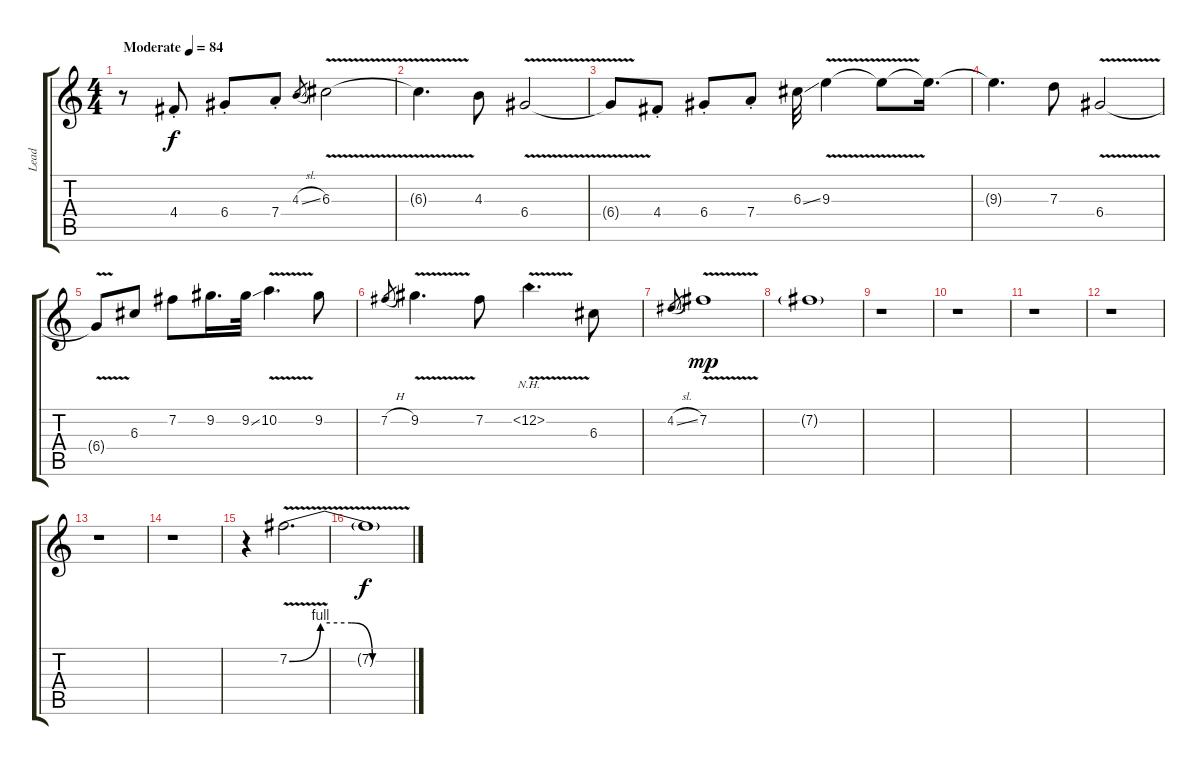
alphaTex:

\track ("Lead" "Lead") {instrument overdrivenguitar}
\staff {score tabs}
\tuning (E4 B3 G3 D3 A2 E2) {hide}
\ts (4 4)
\tempo (84 "Moderate")
\clef g2
\ks c
r.8{dy f instrument overdrivenguitar} 4.4{st}.8 6.4{st}.8 7.4{st}.8 4.3{sl}.8{gr} 6.3{v}.2 |
6.3{t}.4{d} 4.3.8 6.4{v}.2 |
6.4{t}.8 4.4{st}.8 6.4{st}.8 7.4{st}.8 6.3{ss}.32 9.3{v}.4 9.3{t}.8 9.3{t}.16{d} |
9.3{t}.4{d} 7.3.8 6.4{v}.2 |
6.4{t}.8 6.3.8 7.2.8 9.2.16{d} 9.2{ss}.32 10.2{v}.4{d} 9.2.8 |
7.2{h}.8{gr} 9.2{v}.4{d} 7.2.8 6.2{nh v}.4{d} 6.3.8 |
4.2{sl}.8{gr} 7.2{v}.1{dy mp} |
7.2{g}.1 |
r.1 |
r.1 |
r.1 |
r.1 |
r.1 |
r.1 |
r.4 7.2{be (custom 0 0 15 4 30 4 40 0 60 0) v}.2{d} |
7.2{t}.1{dy f}
